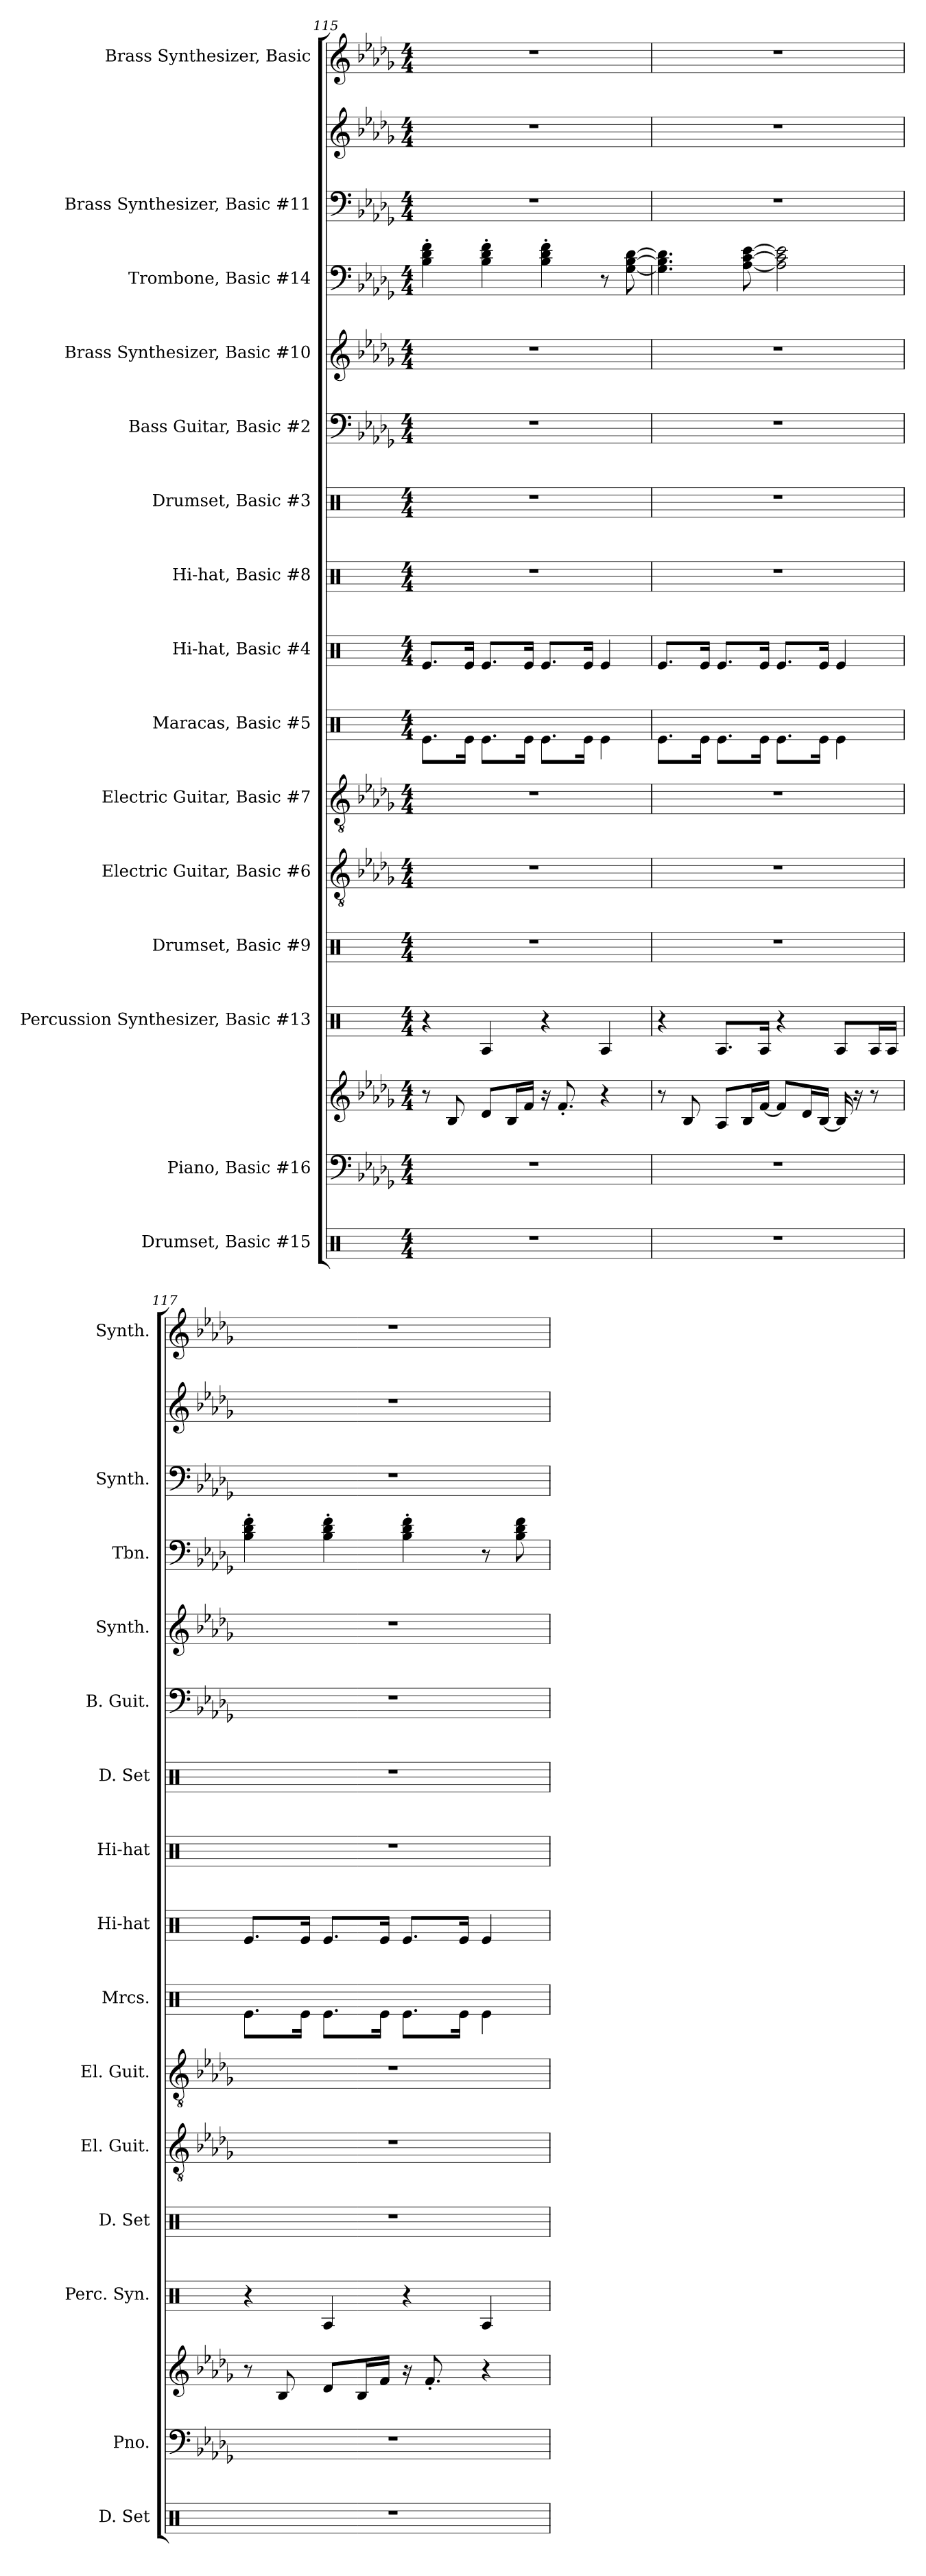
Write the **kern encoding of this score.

**kern	**kern	**kern	**kern	**kern	**kern	**kern	**kern	**kern	**kern	**kern	**kern	**kern	**kern	**kern	**kern	**kern
*part15	*part14	*part14	*part13	*part12	*part11	*part10	*part9	*part8	*part7	*part6	*part5	*part4	*part3	*part2	*part2	*part1
*staff17	*staff16	*staff15	*staff14	*staff13	*staff12	*staff11	*staff10	*staff9	*staff8	*staff7	*staff6	*staff5	*staff4	*staff3	*staff2	*staff1
*I"Drumset, Basic #15	*I"Piano, Basic #16	*	*I"Percussion Synthesizer, Basic #13	*I"Drumset, Basic #9	*I"Electric Guitar, Basic #6	*I"Electric Guitar, Basic #7	*I"Maracas, Basic #5	*I"Hi-hat, Basic #4	*I"Hi-hat, Basic #8	*I"Drumset, Basic #3	*I"Bass Guitar, Basic #2	*I"Brass Synthesizer, Basic #10	*I"Trombone, Basic #14	*I"Brass Synthesizer, Basic #11	*	*I"Brass Synthesizer, Basic
*I'D. Set	*I'Pno.	*	*I'Perc. Syn.	*I'D. Set	*I'El. Guit.	*I'El. Guit.	*I'Mrcs.	*I'Hi-hat	*I'Hi-hat	*I'D. Set	*I'B. Guit.	*I'Synth.	*I'Tbn.	*I'Synth.	*	*I'Synth.
*clefX	*clefF4	*clefG2	*clefX	*clefX	*clefGv2	*clefGv2	*clefX	*clefX	*clefX	*clefX	*clefF4	*clefG2	*clefF4	*clefF4	*clefG2	*clefG2
*	*	*	*	*	*	*	*	*	*	*	*ITrd7c12	*	*	*	*	*
*k[]	*k[b-e-a-d-g-]	*k[b-e-a-d-g-]	*k[]	*k[]	*k[b-e-a-d-g-]	*k[b-e-a-d-g-]	*k[]	*k[]	*k[]	*k[]	*k[b-e-a-d-g-]	*k[b-e-a-d-g-]	*k[b-e-a-d-g-]	*k[b-e-a-d-g-]	*k[b-e-a-d-g-]	*k[b-e-a-d-g-]
*M4/4	*M4/4	*M4/4	*M4/4	*M4/4	*M4/4	*M4/4	*M4/4	*M4/4	*M4/4	*M4/4	*M4/4	*M4/4	*M4/4	*M4/4	*M4/4	*M4/4
=115	=115	=115	=115	=115	=115	=115	=115	=115	=115	=115	=115	=115	=115	=115	=115	=115
1r	1r	8r	4r	1r	1r	1r	8.Re\L	8.Re/L	1r	1r	1r	1r	4B-\' 4d-\' 4f\'	1r	1r	1r
.	.	8B-/	.	.	.	.	.	.	.	.	.	.	.	.	.	.
.	.	.	.	.	.	.	16Re\Jk	16Re/Jk	.	.	.	.	.	.	.	.
.	.	8d-/L	4RA/	.	.	.	8.Re\L	8.Re/L	.	.	.	.	4B-\' 4d-\' 4f\'	.	.	.
.	.	16B-/L	.	.	.	.	.	.	.	.	.	.	.	.	.	.
.	.	16f/JJ	.	.	.	.	16Re\Jk	16Re/Jk	.	.	.	.	.	.	.	.
.	.	16r	4r	.	.	.	8.Re\L	8.Re/L	.	.	.	.	4B-\' 4d-\' 4f\'	.	.	.
.	.	8.f'/	.	.	.	.	.	.	.	.	.	.	.	.	.	.
.	.	.	.	.	.	.	16Re\Jk	16Re/Jk	.	.	.	.	.	.	.	.
.	.	4r	4RA/	.	.	.	4Re\	4Re/	.	.	.	.	8r	.	.	.
.	.	.	.	.	.	.	.	.	.	.	.	.	[8G-\ [8B-\ [8d-\	.	.	.
=116	=116	=116	=116	=116	=116	=116	=116	=116	=116	=116	=116	=116	=116	=116	=116	=116
1r	1r	8r	4r	1r	1r	1r	8.Re\L	8.Re/L	1r	1r	1r	1r	4.G-\] 4.B-\] 4.d-\]	1r	1r	1r
.	.	8B-/	.	.	.	.	.	.	.	.	.	.	.	.	.	.
.	.	.	.	.	.	.	16Re\Jk	16Re/Jk	.	.	.	.	.	.	.	.
.	.	8A-/L	8.RA/L	.	.	.	8.Re\L	8.Re/L	.	.	.	.	.	.	.	.
.	.	16B-/L	.	.	.	.	.	.	.	.	.	.	[8A-\ [8c\ [8e-\	.	.	.
.	.	[16f/JJ	16RA/Jk	.	.	.	16Re\Jk	16Re/Jk	.	.	.	.	.	.	.	.
.	.	8f/L]	4r	.	.	.	8.Re\L	8.Re/L	.	.	.	.	2A-\] 2c\] 2e-\]	.	.	.
.	.	16d-/L	.	.	.	.	.	.	.	.	.	.	.	.	.	.
.	.	[16B-/JJ	.	.	.	.	16Re\Jk	16Re/Jk	.	.	.	.	.	.	.	.
.	.	16B-/]	8RA/L	.	.	.	4Re\	4Re/	.	.	.	.	.	.	.	.
.	.	16r	.	.	.	.	.	.	.	.	.	.	.	.	.	.
.	.	8r	16RA/L	.	.	.	.	.	.	.	.	.	.	.	.	.
.	.	.	16RA/JJ	.	.	.	.	.	.	.	.	.	.	.	.	.
!!LO:PB:g=z
=117	=117	=117	=117	=117	=117	=117	=117	=117	=117	=117	=117	=117	=117	=117	=117	=117
1r	1r	8r	4r	1r	1r	1r	8.Re\L	8.Re/L	1r	1r	1r	1r	4B-\' 4d-\' 4f\'	1r	1r	1r
.	.	8B-/	.	.	.	.	.	.	.	.	.	.	.	.	.	.
.	.	.	.	.	.	.	16Re\Jk	16Re/Jk	.	.	.	.	.	.	.	.
.	.	8d-/L	4RA/	.	.	.	8.Re\L	8.Re/L	.	.	.	.	4B-\' 4d-\' 4f\'	.	.	.
.	.	16B-/L	.	.	.	.	.	.	.	.	.	.	.	.	.	.
.	.	16f/JJ	.	.	.	.	16Re\Jk	16Re/Jk	.	.	.	.	.	.	.	.
.	.	16r	4r	.	.	.	8.Re\L	8.Re/L	.	.	.	.	4B-\' 4d-\' 4f\'	.	.	.
.	.	8.f'/	.	.	.	.	.	.	.	.	.	.	.	.	.	.
.	.	.	.	.	.	.	16Re\Jk	16Re/Jk	.	.	.	.	.	.	.	.
.	.	4r	4RA/	.	.	.	4Re\	4Re/	.	.	.	.	8r	.	.	.
.	.	.	.	.	.	.	.	.	.	.	.	.	8B-\ 8d-\ 8f\	.	.	.
=	=	=	=	=	=	=	=	=	=	=	=	=	=	=	=	=
*-	*-	*-	*-	*-	*-	*-	*-	*-	*-	*-	*-	*-	*-	*-	*-	*-
